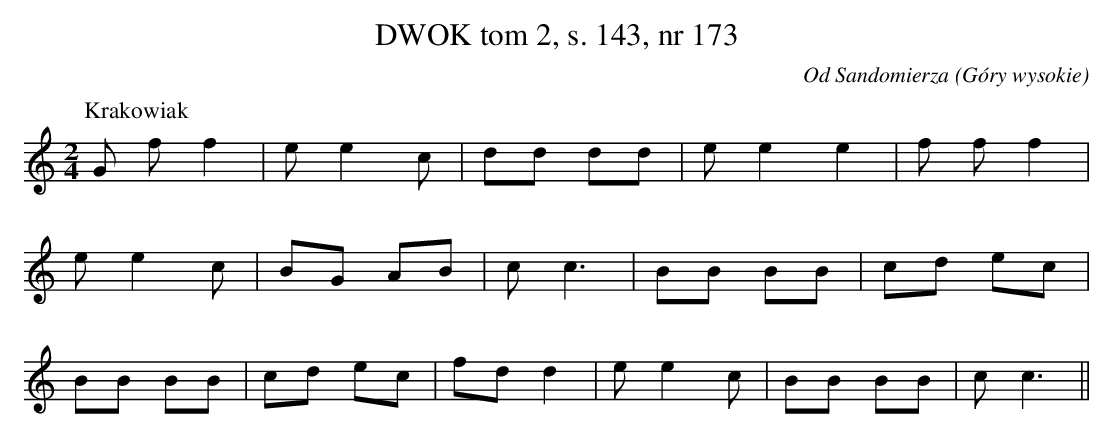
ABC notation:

X:1
T: DWOK tom 2, s. 143, nr 173
O: Od Sandomierza (Góry wysokie)
L: 1/16
M: 2/4
K: C
P: Krakowiak
G2 f2 f4 | e2 e4 c2 | d2d2 d2d2 | e2 e4 e4 | f2 f2 f4 |
e2 e4 c2 | B2G2 A2B2 | c2 c6 | B2B2 B2B2 | c2d2 e2c2 |
B2B2 B2B2 | c2d2 e2c2 | f2d2 d4 | e2 e4 c2 | B2B2 B2B2 | c2 c6 ||
